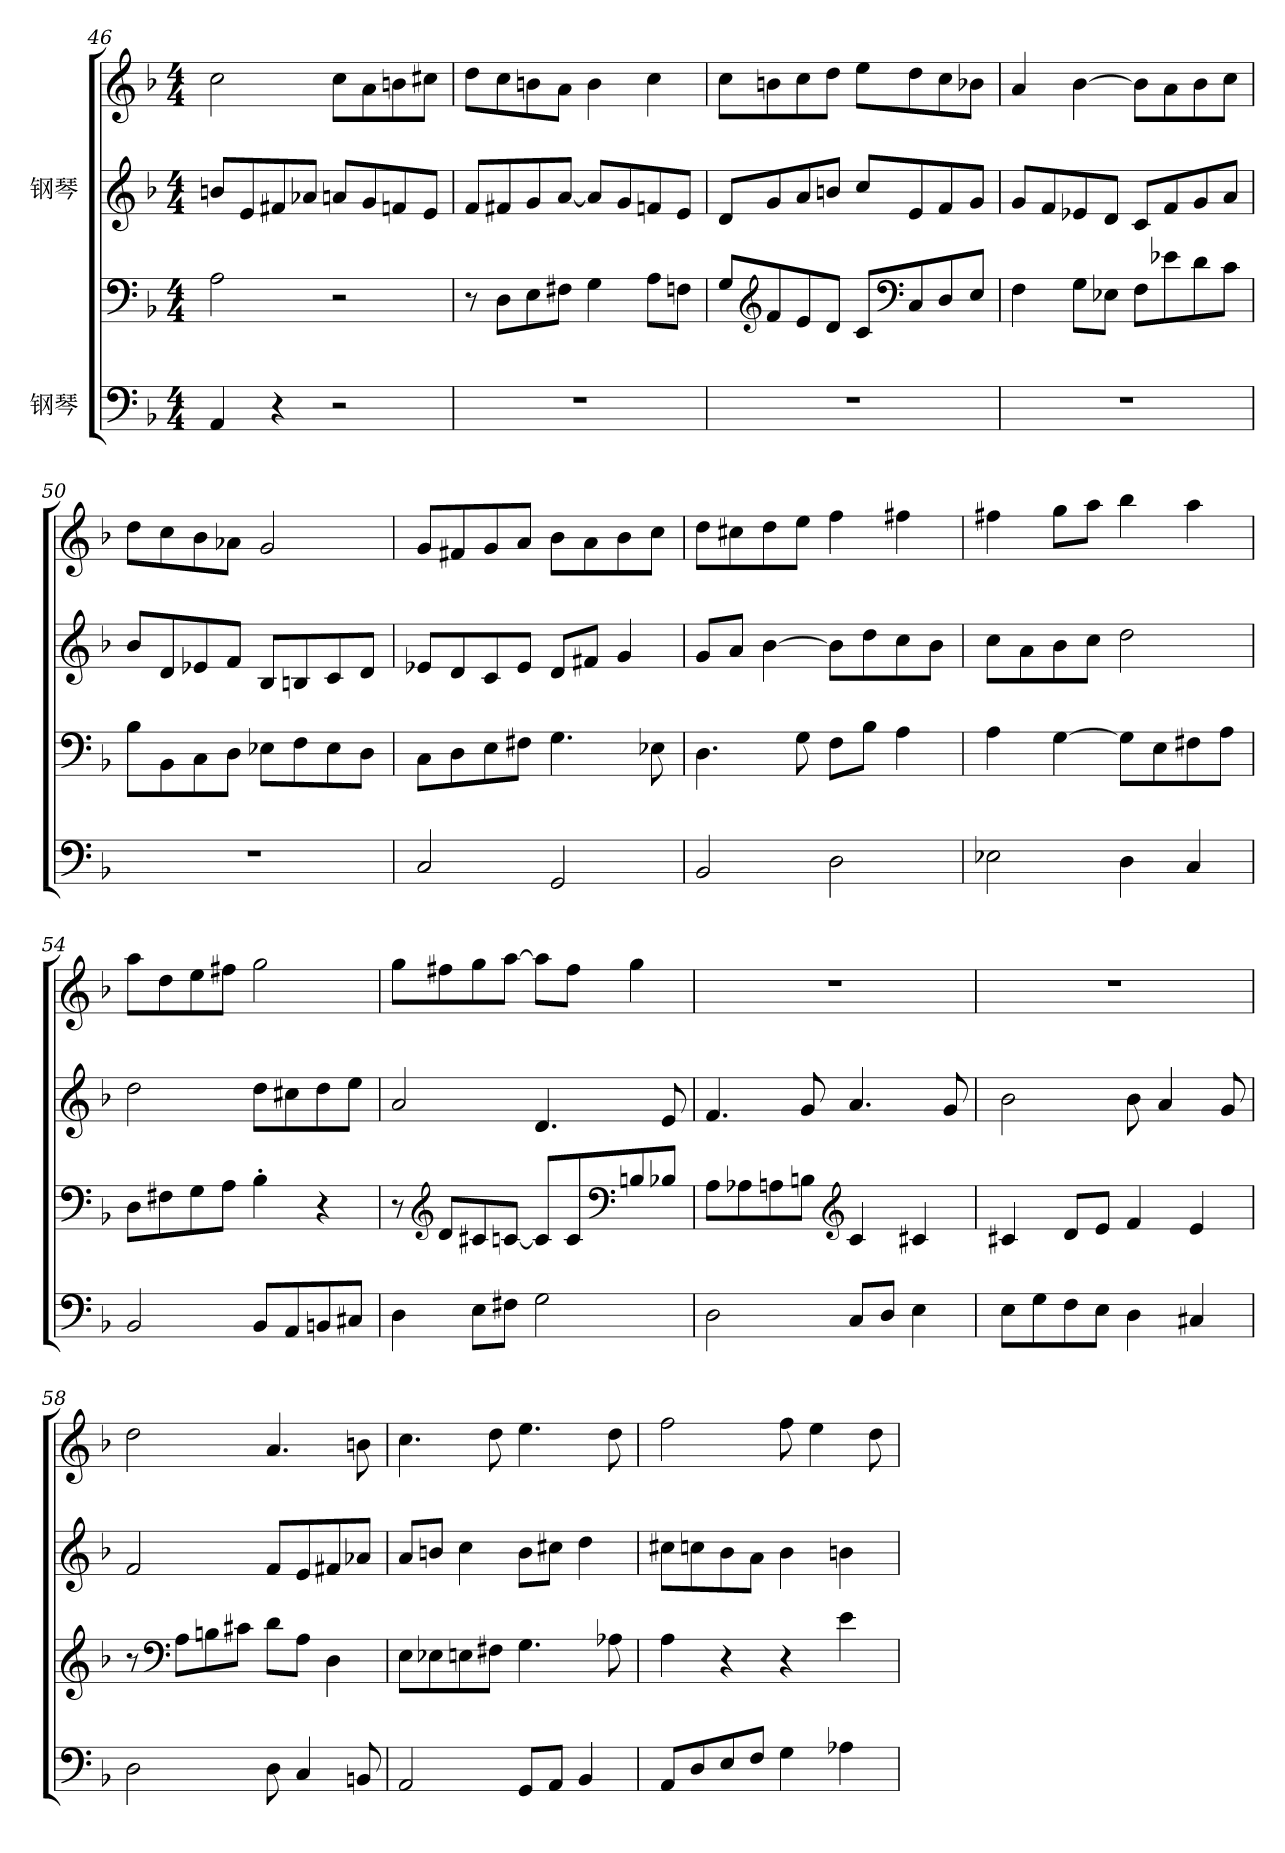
**kern	**kern	**kern	**kern
*part2	*part2	*part1	*part1
*staff4	*staff3	*staff2	*staff1
*I"钢琴	*	*I"钢琴	*
!!LO:LB:g=z
*clefF4	*clefF4	*clefG2	*clefG2
*k[b-]	*k[b-]	*k[b-]	*k[b-]
*M4/4	*M4/4	*M4/4	*M4/4
=46	=46	=46	=46
4AA/	2A\	8bn/L	2cc\
.	.	8e/	.
4r	.	8f#X/	.
.	.	8a-X/J	.
2r	2r	8an/L	8cc\L
.	.	8g/	8a\
.	.	8fn/	8bn\
.	.	8e/J	8cc#X\J
=47	=47	=47	=47
1r	8r	8f/L	8dd\L
.	8D\L	8f#X/	8cc\
.	8E\	8g/	8bn\
.	8F#X\J	[8a/J	8a\J
.	4G\	8a/L]	4b\
.	.	8g/	.
.	8A\L	8fn/	4cc\
.	8Fn\J	8e/J	.
=48	=48	=48	=48
1r	8G/L	8d/L	8cc\L
*	*clefG2	*	*
.	8f/	8g/	8bn\
.	8e/	8a/	8cc\
.	8d/J	8bn/J	8dd\J
.	8c/L	8cc/L	8ee\L
*	*clefF4	*	*
.	8C/	8e/	8dd\
.	8D/	8f/	8cc\
.	8E/J	8g/J	8b-X\J
!!LO:LB:g=z
=49	=49	=49	=49
1r	4F\	8g/L	4a/
.	.	8f/	.
.	8G\L	8e-X/	[4b-\
.	8E-X\J	8d/J	.
.	8F\L	8c/L	8b-\L]
.	8e-X\	8f/	8a\
.	8d\	8g/	8b-\
.	8c\J	8a/J	8cc\J
=50	=50	=50	=50
1r	8B-\L	8b-/L	8dd\L
.	8BB-\	8d/	8cc\
.	8C\	8e-X/	8b-\
.	8D\J	8f/J	8a-X\J
.	8E-X\L	8B-/L	2g/
.	8F\	8Bn/	.
.	8E-\	8c/	.
.	8D\J	8d/J	.
=51	=51	=51	=51
2C/	8C\L	8e-X/L	8g/L
.	8D\	8d/	8f#X/
.	8E\	8c/	8g/
.	8F#X\J	8e-/J	8a/J
2GG/	4.G\	8d/L	8b-\L
.	.	8f#X/J	8a\
.	.	4g/	8b-\
.	8E-X\	.	8cc\J
!!LO:PB:g=z
=52	=52	=52	=52
2BB-/	4.D\	8g/L	8dd\L
.	.	8a/J	8cc#X\
.	.	[4b-\	8dd\
.	8G\	.	8ee\J
2D\	8F\L	8b-\L]	4ff\
.	8B-\J	8dd\	.
.	4A\	8cc\	4ff#X\
.	.	8b-\J	.
=53	=53	=53	=53
2E-X\	4A\	8cc\L	4ff#X\
.	.	8a\	.
.	[4G\	8b-\	8gg\L
.	.	8cc\J	8aa\J
4D\	8G\L]	2dd\	4bb-\
.	8E\	.	.
4C/	8F#X\	.	4aa\
.	8A\J	.	.
=54	=54	=54	=54
2BB-/	8D\L	2dd\	8aa\L
.	8F#X\	.	8dd\
.	8G\	.	8ee\
.	8A\J	.	8ff#X\J
8BB-/L	4B-'\	8dd\L	2gg\
8AA/	.	8cc#X\	.
8BBn/	4r	8dd\	.
8C#X/J	.	8ee\J	.
!!LO:LB:g=z
=55	=55	=55	=55
4D\	8r	2a/	8gg\L
*	*clefG2	*	*
.	8d/L	.	8ff#X\
8E\L	8c#X/	.	8gg\
8F#X\J	[8cn/J	.	[8aa\J
2G\	8c/L]	4.d/	8aa\L]
.	8c/	.	8ff#\J
*	*clefF4	*	*
.	8Bn/	.	4gg\
.	8B-X/J	8e/	.
=56	=56	=56	=56
2D\	8A\L	4.f/	1r
.	8A-X\	.	.
.	8An\	.	.
.	8Bn\J	8g/	.
*	*clefG2	*	*
8C/L	4c/	4.a/	.
8D/J	.	.	.
4E\	4c#X/	.	.
.	.	8g/	.
=57	=57	=57	=57
8E\L	4c#X/	2b-\	1r
8G\	.	.	.
8F\	8d/L	.	.
8E\J	8e/J	.	.
4D\	4f/	8b-\	.
.	.	4a/	.
4C#X/	4e/	.	.
.	.	8g/	.
!!LO:LB:g=z
=58	=58	=58	=58
2D\	8r	2f/	2dd\
*	*clefF4	*	*
.	8A\L	.	.
.	8Bn\	.	.
.	8c#X\J	.	.
8D\	8d\L	8f/L	4.a/
4C/	8A\J	8e/	.
.	4D\	8f#X/	.
8BBn/	.	8a-X/J	8bn\
=59	=59	=59	=59
2AA/	8E\L	8a/L	4.cc\
.	8E-X\	8bn/J	.
.	8En\	4cc\	.
.	8F#X\J	.	8dd\
8GG/L	4.G\	8b\L	4.ee\
8AA/J	.	8cc#X\J	.
4BB-/	.	4dd\	.
.	8A-X\	.	8dd\
=60	=60	=60	=60
8AA/L	4A\	8cc#X\L	2ff\
8D/	.	8ccn\	.
8E/	4r	8b-\	.
8F/J	.	8a\J	.
4G\	4r	4b-\	8ff\
.	.	.	4ee\
4A-X\	4e\	4bn\	.
.	.	.	8dd\
=	=	=	=
*-	*-	*-	*-
